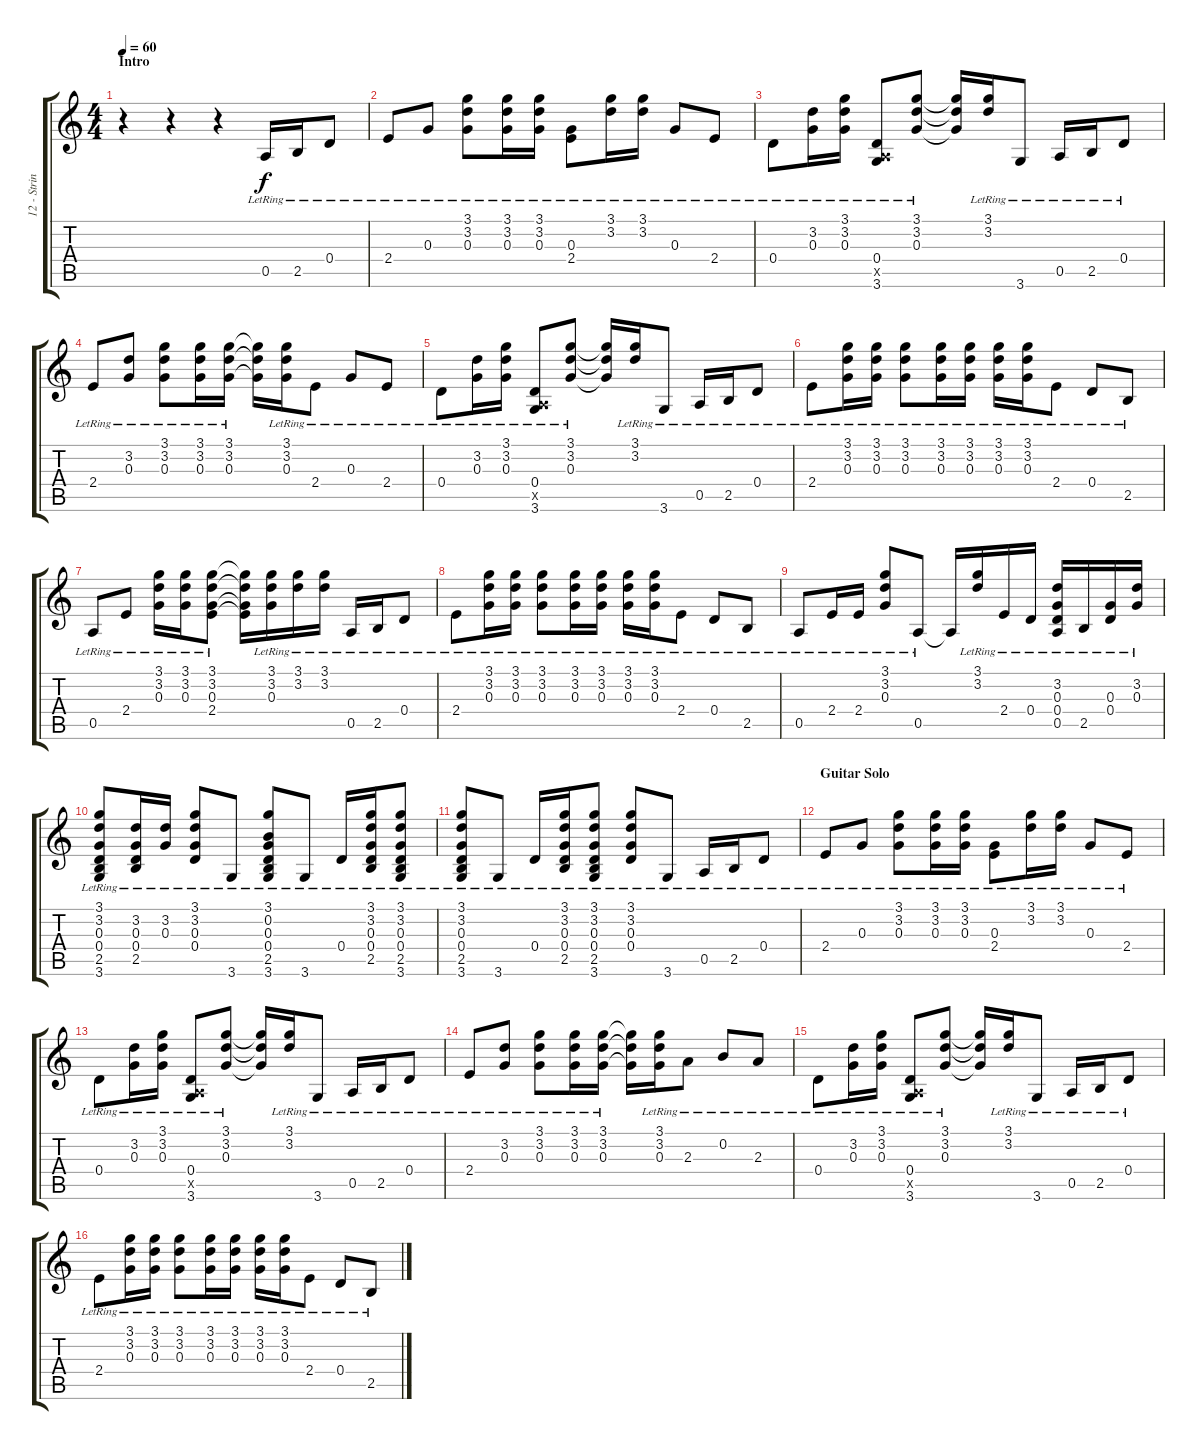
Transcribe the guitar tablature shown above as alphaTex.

\track ("12 - String Acoustic in the Distance" "12 - Strin") {instrument acousticguitarsteel}
\staff {score tabs}
\tuning (E4 B3 G3 D3 A2 E2) {hide}
\ts (4 4)
\section ("" "Intro")
\tempo 60
\clef g2
\ks c
r.4{dy f instrument acousticguitarsteel} r.4 r.4 0.5{lr}.16 2.5{lr}.16 0.4{lr}.8 |
2.4{lr}.8 0.3{lr}.8 (3.1{lr} 3.2{lr} 0.3{lr}).8 (3.1{lr} 3.2{lr} 0.3{lr}).16 (3.1{lr} 3.2{lr} 0.3{lr}).16 (0.3{lr} 2.4{lr}).8 (3.1{lr} 3.2{lr}).16 (3.1{lr} 3.2{lr}).16 0.3{lr}.8 2.4{lr}.8 |
0.4{lr}.8 (3.2{lr} 0.3{lr}).16 (3.1{lr} 3.2{lr} 0.3{lr}).16 (0.4{lr} 0.5{x} 3.6{lr}).8 (3.1{lr} 3.2{lr} 0.3{lr}).8 (3.1{t} 3.2{t} 0.3{t}).16 (3.1{lr} 3.2{lr}).16 3.6{lr}.8 0.5{lr}.16 2.5{lr}.16 0.4{lr}.8 |
2.4{lr}.8 (3.2{lr} 0.3{lr}).8 (3.1{lr} 3.2{lr} 0.3{lr}).8 (3.1{lr} 3.2{lr} 0.3{lr}).16 (3.1{lr} 3.2{lr} 0.3{lr}).16 (3.1{t} 3.2{t} 0.3{t}).16 (3.1{lr} 3.2{lr} 0.3{lr}).16 2.4{lr}.8 0.3{lr}.8 2.4{lr}.8 |
0.4{lr}.8 (3.2{lr} 0.3{lr}).16 (3.1{lr} 3.2{lr} 0.3{lr}).16 (0.4{lr} 0.5{x} 3.6{lr}).8 (3.1{lr} 3.2{lr} 0.3{lr}).8 (3.1{t} 3.2{t} 0.3{t}).16 (3.1{lr} 3.2{lr}).16 3.6{lr}.8 0.5{lr}.16 2.5{lr}.16 0.4{lr}.8 |
2.4{lr}.8 (3.1{lr} 3.2{lr} 0.3{lr}).16 (3.1{lr} 3.2{lr} 0.3{lr}).16 (3.1{lr} 3.2{lr} 0.3{lr}).8 (3.1{lr} 3.2{lr} 0.3{lr}).16 (3.1{lr} 3.2{lr} 0.3{lr}).16 (3.1{lr} 3.2{lr} 0.3{lr}).16 (3.1{lr} 3.2{lr} 0.3{lr}).16 2.4{lr}.8 0.4{lr}.8 2.5{lr}.8 |
0.5{lr}.8 2.4{lr}.8 (3.1{lr} 3.2{lr} 0.3{lr}).16 (3.1{lr} 3.2{lr} 0.3{lr}).16 (3.1{lr} 3.2{lr} 0.3{lr} 2.4{lr}).8 (3.1{t} 3.2{t} 0.3{t} 2.4{t}).16 (3.1{lr} 3.2{lr} 0.3{lr}).16 (3.1{lr} 3.2{lr}).16 (3.1{lr} 3.2{lr}).16 0.5{lr}.16 2.5{lr}.16 0.4{lr}.8 |
2.4{lr}.8 (3.1{lr} 3.2{lr} 0.3{lr}).16 (3.1{lr} 3.2{lr} 0.3{lr}).16 (3.1{lr} 3.2{lr} 0.3{lr}).8 (3.1{lr} 3.2{lr} 0.3{lr}).16 (3.1{lr} 3.2{lr} 0.3{lr}).16 (3.1{lr} 3.2{lr} 0.3{lr}).16 (3.1{lr} 3.2{lr} 0.3{lr}).16 2.4{lr}.8 0.4{lr}.8 2.5{lr}.8 |
0.5{lr}.8 2.4{lr}.16 2.4{lr}.16 (3.1{lr} 3.2{lr} 0.3{lr}).8 0.5{lr}.8 0.5{t}.16 (3.1{lr} 3.2{lr}).16 2.4{lr}.16 0.4{lr}.16 (3.2{lr} 0.3{lr} 0.4{lr} 0.5{lr}).16 2.5{lr}.16 (0.3{lr} 0.4{lr}).16 (3.2{lr} 0.3{lr}).16 |
(3.1{lr} 3.2{lr} 0.3{lr} 0.4{lr} 2.5{lr} 3.6{lr}).8 (3.2{lr} 0.3{lr} 0.4{lr} 2.5{lr}).16 (3.2{lr} 0.3{lr}).16 (3.1{lr} 3.2{lr} 0.3{lr} 0.4{lr}).8 3.6{lr}.8 (3.1{lr} 0.2{lr} 0.3{lr} 0.4{lr} 2.5{lr} 3.6{lr}).8 3.6{lr}.8 0.4{lr}.16 (3.1{lr} 3.2{lr} 0.3{lr} 0.4{lr} 2.5{lr}).16 (3.1{lr} 3.2{lr} 0.3{lr} 0.4{lr} 2.5{lr} 3.6{lr}).8 |
(3.1{lr} 3.2{lr} 0.3{lr} 0.4{lr} 2.5{lr} 3.6{lr}).8 3.6{lr}.8 0.4{lr}.16 (3.1{lr} 3.2{lr} 0.3{lr} 0.4{lr} 2.5{lr}).16 (3.1{lr} 3.2{lr} 0.3{lr} 0.4{lr} 2.5{lr} 3.6{lr}).8 (3.1{lr} 3.2{lr} 0.3{lr} 0.4{lr}).8 3.6{lr}.8 0.5{lr}.16 2.5{lr}.16 0.4{lr}.8 |
\section ("" "Guitar Solo")
2.4{lr}.8 0.3{lr}.8 (3.1{lr} 3.2{lr} 0.3{lr}).8 (3.1{lr} 3.2{lr} 0.3{lr}).16 (3.1{lr} 3.2{lr} 0.3{lr}).16 (0.3{lr} 2.4{lr}).8 (3.1{lr} 3.2{lr}).16 (3.1{lr} 3.2{lr}).16 0.3{lr}.8 2.4{lr}.8 |
0.4{lr}.8 (3.2{lr} 0.3{lr}).16 (3.1{lr} 3.2{lr} 0.3{lr}).16 (0.4{lr} 0.5{x} 3.6{lr}).8 (3.1{lr} 3.2{lr} 0.3{lr}).8 (3.1{t} 3.2{t} 0.3{t}).16 (3.1{lr} 3.2{lr}).16 3.6{lr}.8 0.5{lr}.16 2.5{lr}.16 0.4{lr}.8 |
2.4{lr}.8 (3.2{lr} 0.3{lr}).8 (3.1{lr} 3.2{lr} 0.3{lr}).8 (3.1{lr} 3.2{lr} 0.3{lr}).16 (3.1{lr} 3.2{lr} 0.3{lr}).16 (3.1{t} 3.2{t} 0.3{t}).16 (3.1{lr} 3.2{lr} 0.3{lr}).16 2.3{lr}.8 0.2{lr}.8 2.3{lr}.8 |
0.4{lr}.8 (3.2{lr} 0.3{lr}).16 (3.1{lr} 3.2{lr} 0.3{lr}).16 (0.4{lr} 0.5{x} 3.6{lr}).8 (3.1{lr} 3.2{lr} 0.3{lr}).8 (3.1{t} 3.2{t} 0.3{t}).16 (3.1{lr} 3.2{lr}).16 3.6{lr}.8 0.5{lr}.16 2.5{lr}.16 0.4{lr}.8 |
2.4{lr}.8 (3.1{lr} 3.2{lr} 0.3{lr}).16 (3.1{lr} 3.2{lr} 0.3{lr}).16 (3.1{lr} 3.2{lr} 0.3{lr}).8 (3.1{lr} 3.2{lr} 0.3{lr}).16 (3.1{lr} 3.2{lr} 0.3{lr}).16 (3.1{lr} 3.2{lr} 0.3{lr}).16 (3.1{lr} 3.2{lr} 0.3{lr}).16 2.4{lr}.8 0.4{lr}.8 2.5{lr}.8
